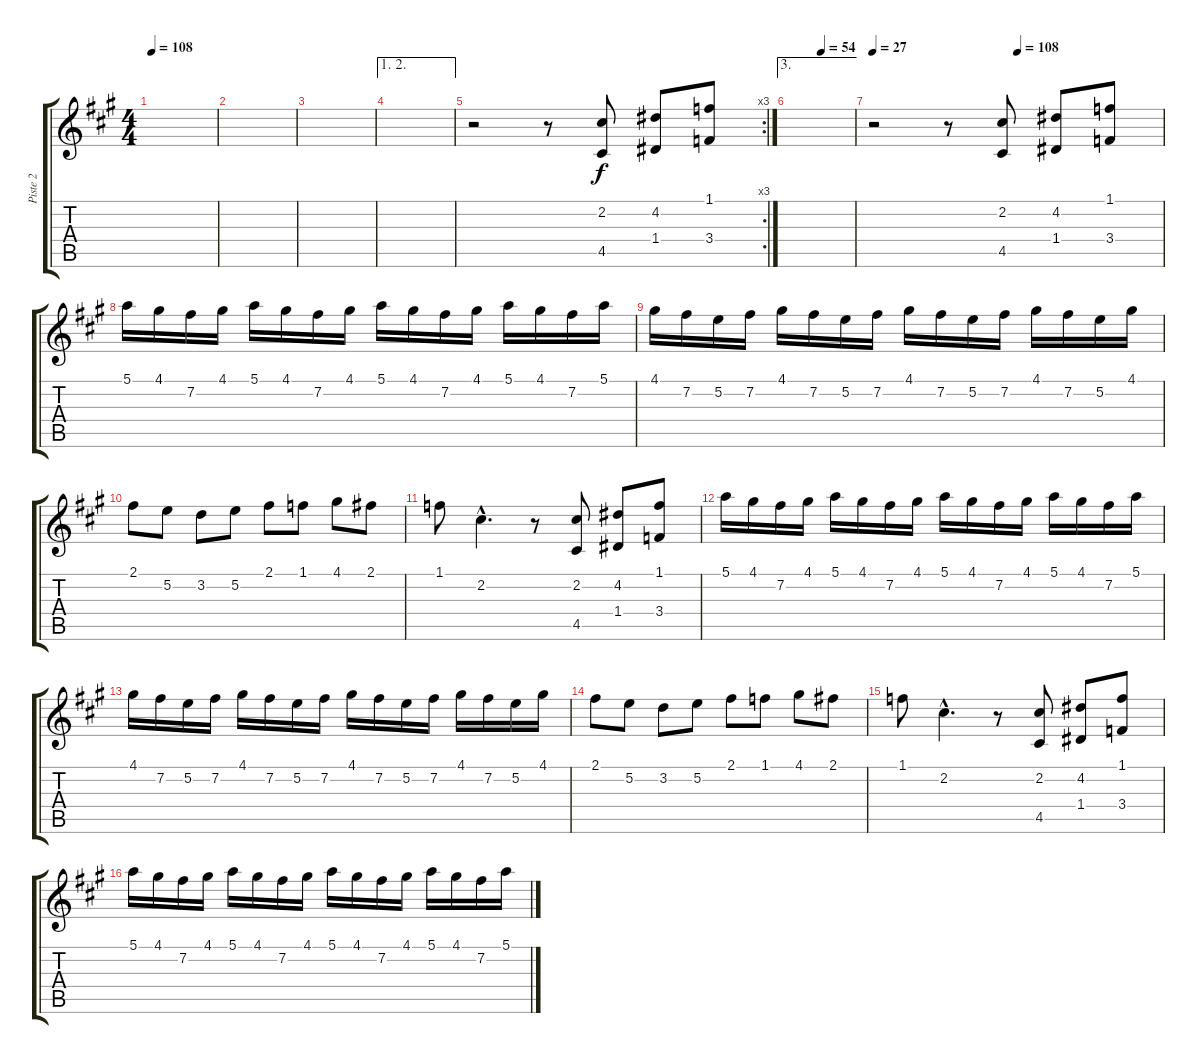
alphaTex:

\track ("Piste 2" "Piste 2") {instrument acousticguitarnylon}
\staff {score tabs}
\tuning (E4 B3 G3 D3 A2 E2) {hide}
\ts (4 4)
\tempo 108
\clef g2
\ks f#minor
|
|
|
\ae (1 2)
|
\rc 3
r.2 r.8 (2.2 4.5).8 (4.2 1.4).8 (1.1 3.4).8 |
\ae 3
\tempo (54 0.5)
|
\tempo 27
\tempo (108 0.5)
r.2 r.8 (2.2 4.5).8 (4.2 1.4).8 (1.1 3.4).8 |
5.1.16 4.1.16 7.2.16 4.1.16 5.1.16 4.1.16 7.2.16 4.1.16 5.1.16 4.1.16 7.2.16 4.1.16 5.1.16 4.1.16 7.2.16 5.1.16 |
4.1.16 7.2.16 5.2.16 7.2.16 4.1.16 7.2.16 5.2.16 7.2.16 4.1.16 7.2.16 5.2.16 7.2.16 4.1.16 7.2.16 5.2.16 4.1.16 |
2.1.8 5.2.8 3.2.8 5.2.8 2.1.8 1.1.8 4.1.8 2.1.8 |
1.1.8 2.2{hac}.4{d} r.8 (2.2 4.5).8 (4.2 1.4).8 (1.1 3.4).8 |
5.1.16 4.1.16 7.2.16 4.1.16 5.1.16 4.1.16 7.2.16 4.1.16 5.1.16 4.1.16 7.2.16 4.1.16 5.1.16 4.1.16 7.2.16 5.1.16 |
4.1.16 7.2.16 5.2.16 7.2.16 4.1.16 7.2.16 5.2.16 7.2.16 4.1.16 7.2.16 5.2.16 7.2.16 4.1.16 7.2.16 5.2.16 4.1.16 |
2.1.8 5.2.8 3.2.8 5.2.8 2.1.8 1.1.8 4.1.8 2.1.8 |
1.1.8 2.2{hac}.4{d} r.8 (2.2 4.5).8 (4.2 1.4).8 (1.1 3.4).8 |
5.1.16{volume 0} 4.1.16 7.2.16 4.1.16 5.1.16 4.1.16 7.2.16 4.1.16 5.1.16 4.1.16 7.2.16 4.1.16 5.1.16 4.1.16 7.2.16 5.1.16
